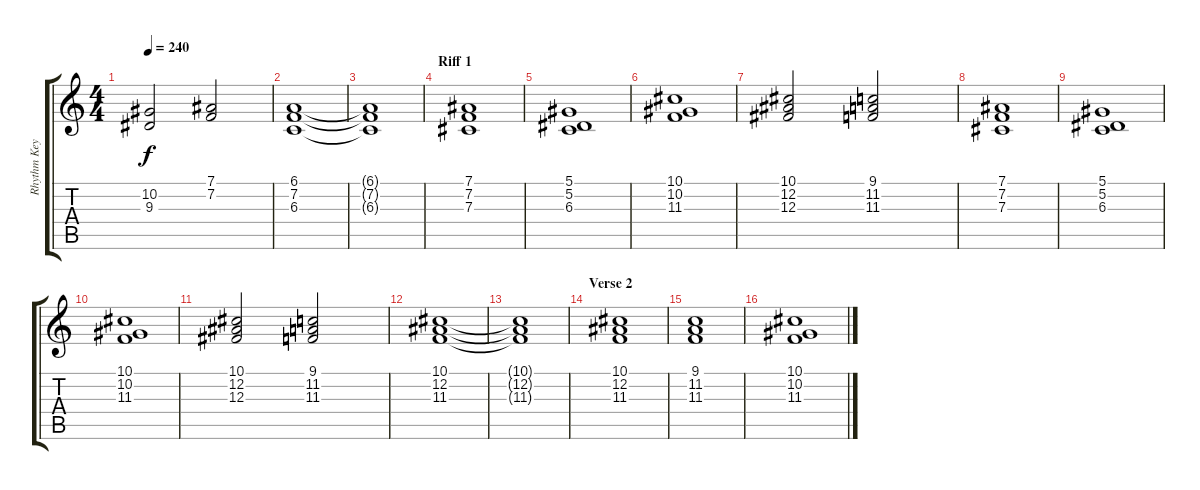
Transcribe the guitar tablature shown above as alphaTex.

\track ("Rhythm Keyboard" "Rhythm Key") {instrument harpsichord}
\staff {score tabs}
\tuning (Eb4 Bb3 Gb3 Db3 Ab2 Eb2) {hide}
\ts (4 4)
\tempo 240
\clef g2
\ks c
(10.2 9.3).2{dy f} (7.1 7.2).2 |
(6.1 7.2 6.3).1 |
(6.1{t} 7.2{t} 6.3{t}).1 |
\section ("" "Riff 1")
(7.1 7.2 7.3).1 |
(5.1 5.2 6.3).1 |
(10.1 10.2 11.3).1 |
(10.1 12.2 12.3).2 (9.1 11.2 11.3).2 |
(7.1 7.2 7.3).1 |
(5.1 5.2 6.3).1 |
(10.1 10.2 11.3).1 |
(10.1 12.2 12.3).2 (9.1 11.2 11.3).2 |
(10.1 12.2 11.3).1 |
(10.1{t} 12.2{t} 11.3{t}).1 |
\section ("" "Verse 2")
(10.1 12.2 11.3).1 |
(9.1 11.2 11.3).1 |
(10.1 10.2 11.3).1
